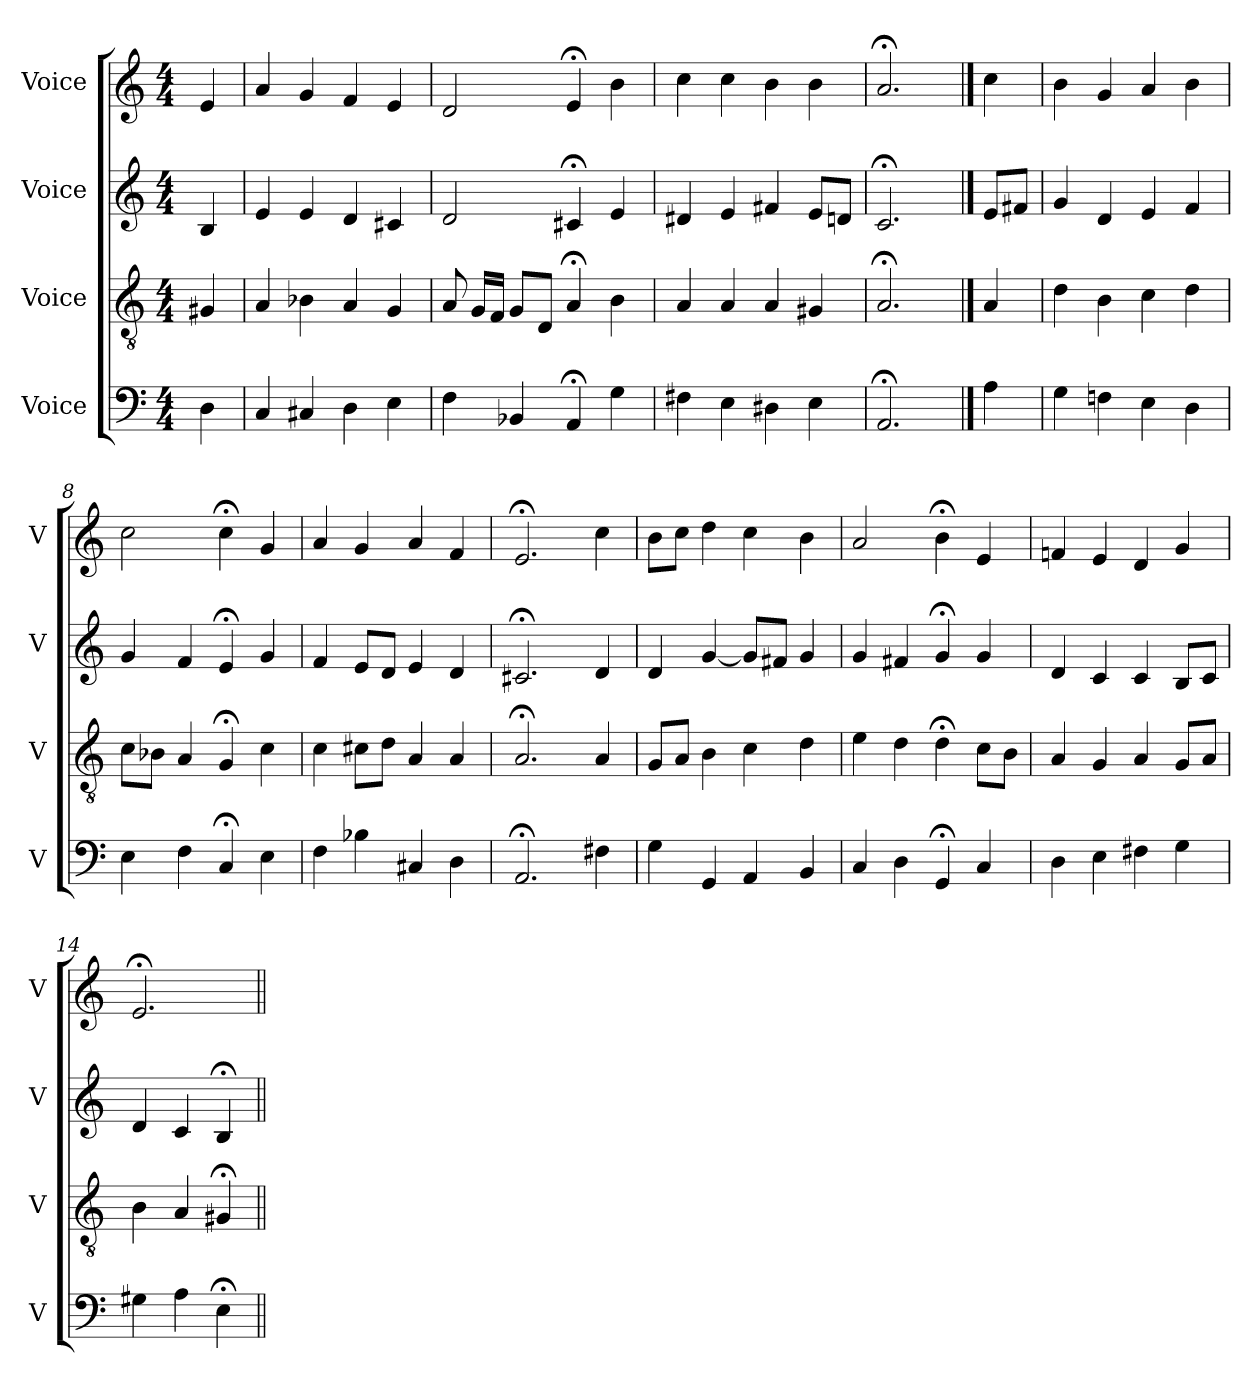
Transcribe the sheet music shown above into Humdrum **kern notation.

**kern	**kern	**kern	**kern
*part4	*part3	*part2	*part1
*staff4	*staff3	*staff2	*staff1
*I"Voice	*I"Voice	*I"Voice	*I"Voice
*I'V	*I'V	*I'V	*I'V
*clefF4	*clefGv2	*clefG2	*clefG2
*k[]	*k[]	*k[]	*k[]
*M4/4	*M4/4	*M4/4	*M4/4
*MM100	*MM100	*MM100	*MM100
=1	=1	=1	=1
4D\	4G#X/	4B/	4e/
=2	=2	=2	=2
4C/	4A/	4e/	4a/
4C#X/	4B-X\	4e/	4g/
4D\	4A/	4d/	4f/
4E\	4G/	4c#X/	4e/
=3	=3	=3	=3
4F\	8A/	2d/	2d/
.	16G/LL	.	.
.	16F/JJ	.	.
4BB-X/	8G/L	.	.
.	8D/J	.	.
4AA;/	4A;/	4c#X;/	4e;/
4G\	4B\	4e/	4b\
=4	=4	=4	=4
4F#X\	4A/	4d#X/	4cc\
4E\	4A/	4e/	4cc\
4D#X\	4A/	4f#X/	4b\
4E\	4G#X/	8e/L	4b\
.	.	8dn/J	.
=5	=5	=5	=5
2.AA;/	2.A;/	2.c;/	2.a;/
==6	==6	==6	==6
4A\	4A/	8e/L	4cc\
.	.	8f#X/J	.
=7	=7	=7	=7
4G\	4d\	4g/	4b\
4Fn\	4B\	4d/	4g/
4E\	4c\	4e/	4a/
4D\	4d\	4f/	4b\
=8	=8	=8	=8
4E\	8c\L	4g/	2cc\
.	8B-X\J	.	.
4F\	4A/	4f/	.
4C;/	4G;/	4e;/	4cc;\
4E\	4c\	4g/	4g/
!!LO:LB:g=z
=9	=9	=9	=9
4F\	4c\	4f/	4a/
4B-X\	8c#X\L	8e/L	4g/
.	8d\J	8d/J	.
4C#X/	4A/	4e/	4a/
4D\	4A/	4d/	4f/
=10	=10	=10	=10
2.AA;/	2.A;/	2.c#X;/	2.e;/
4F#X\	4A/	4d/	4cc\
=11	=11	=11	=11
4G\	8G/L	4d/	8b\L
.	8A/J	.	8cc\J
4GG/	4B\	[4g/	4dd\
4AA/	4c\	8g/L]	4cc\
.	.	8f#X/J	.
4BB/	4d\	4g/	4b\
=12	=12	=12	=12
4C/	4e\	4g/	2a/
4D\	4d\	4f#X/	.
4GG;/	4d;\	4g;/	4b;\
4C/	8c\L	4g/	4e/
.	8B\J	.	.
=13	=13	=13	=13
4D\	4A/	4d/	4fn/
4E\	4G/	4c/	4e/
4F#X\	4A/	4c/	4d/
4G\	8G/L	8B/L	4g/
.	8A/J	8c/J	.
=14	=14	=14	=14
4G#X\	4B\	4d/	2.e;/
4A\	4A/	4c/	.
4E;\	4G#X;/	4B;/	.
=||	=||	=||	=||
*-	*-	*-	*-
